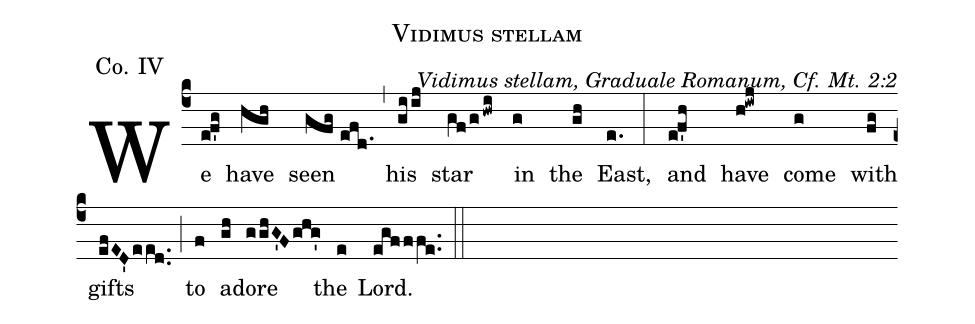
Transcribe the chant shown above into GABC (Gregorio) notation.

name: Vidimus stellam;
office-part: Communio;
mode: 4;
commentary: Vidimus stellam, Graduale Romanum, Cf. Mt. 2:2;
annotation: Co. IV;
%%
(c4)We(ef'g) have(hgh) seen(gfg//efd.1) (,) his(giij) star(gf/ghwi) in(g) the(gh) East,(e.) (:)
and(ef'h) have(h!iwj) come(g) with(fg) gifts(efED'eed..) (;)
to(f) a(gh)dore(gghG'Fghg') the(e) Lord.(egfffe..) (::)
